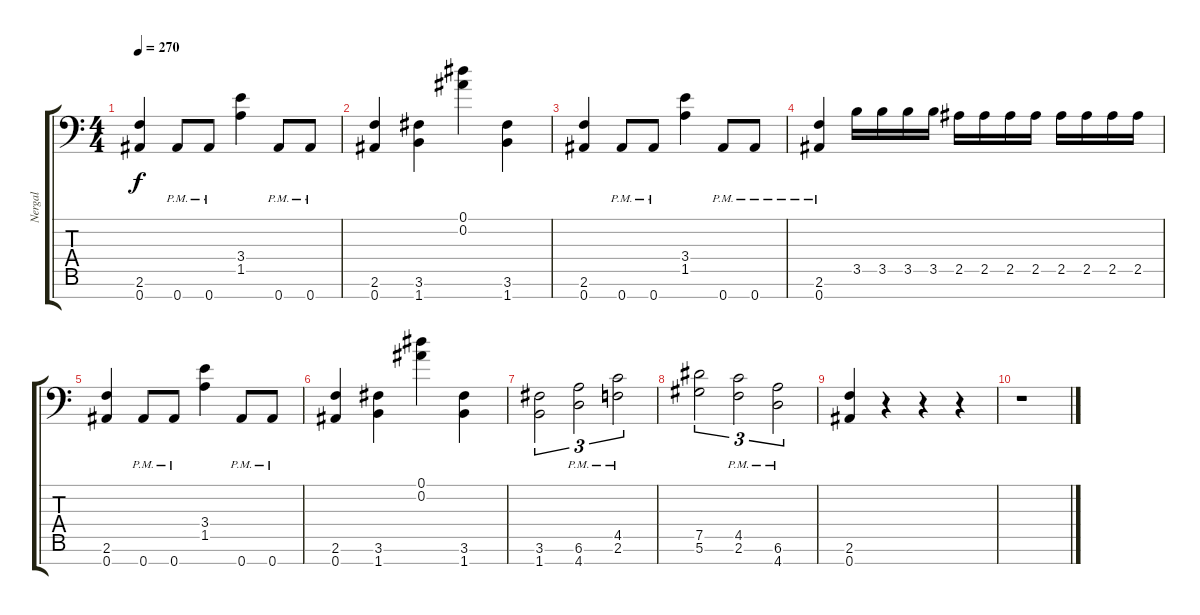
\track ("Nergal" "Nergal") {instrument distortionguitar}
\staff {score tabs}
\tuning (Eb4 Bb3 Gb3 Db3 Ab2 Eb2 Bb1) {hide}
\ts (4 4)
\tempo 270
\clef f4
\ks c
(2.6 0.7).4{dy f} 0.7{pm}.8 0.7{pm}.8 (3.4 1.5).4 0.7{pm}.8 0.7{pm}.8 |
(2.6 0.7).4 (3.6 1.7).4 (0.1 0.2).4 (3.6 1.7).4 |
(2.6 0.7).4 0.7{pm}.8 0.7{pm}.8 (3.4 1.5).4 0.7{pm}.8 0.7{pm}.8 |
(2.6{pm} 0.7{pm}).4 3.5.16 3.5.16 3.5.16 3.5.16 2.5.16 2.5.16 2.5.16 2.5.16 2.5.16 2.5.16 2.5.16 2.5.16 |
(2.6 0.7).4 0.7{pm}.8 0.7{pm}.8 (3.4 1.5).4 0.7{pm}.8 0.7{pm}.8 |
(2.6 0.7).4 (3.6 1.7).4 (0.1 0.2).4 (3.6 1.7).4 |
(3.6 1.7).2{tu (3 2)} (6.6{pm} 4.7{pm}).2{tu (3 2)} (4.5{pm} 2.6{pm}).2{tu (3 2)} |
(7.5 5.6).2{tu (3 2)} (4.5{pm} 2.6{pm}).2{tu (3 2)} (6.6{pm} 4.7{pm}).2{tu (3 2)} |
(2.6 0.7).4 r.4 r.4 r.4 |
r.1
